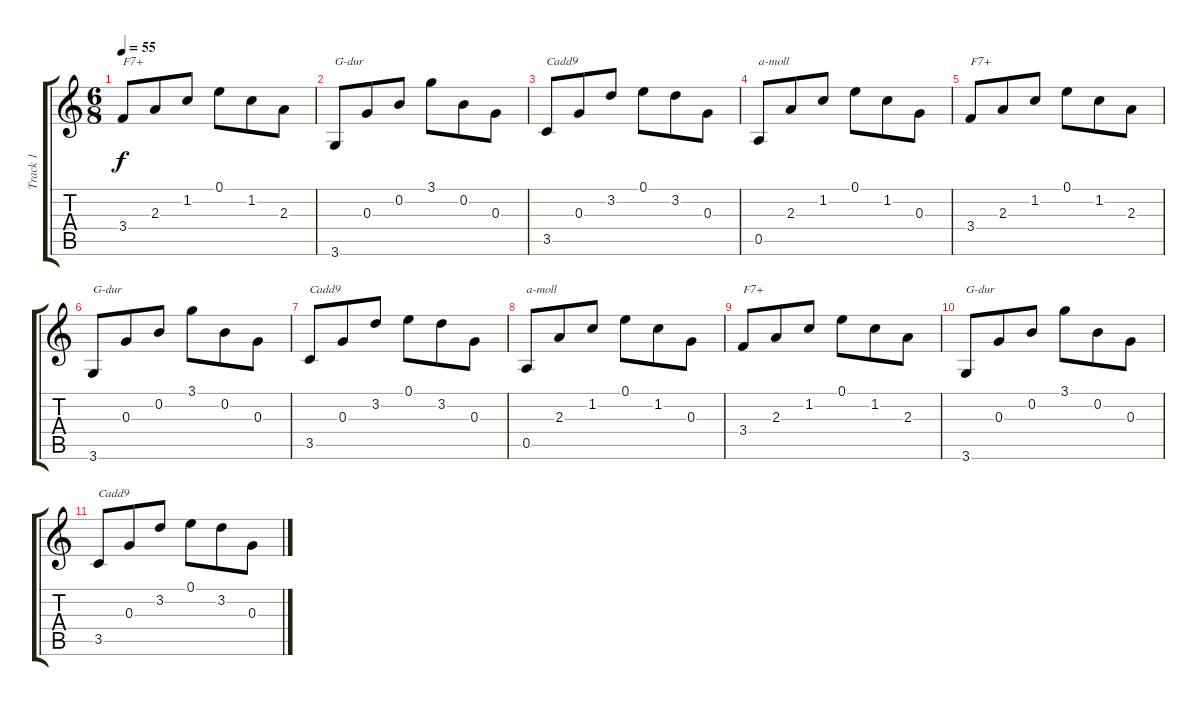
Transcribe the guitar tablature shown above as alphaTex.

\track ("Track 1" "Track 1") {instrument acousticguitarsteel}
\staff {score tabs}
\tuning (E4 B3 G3 D3 A2 E2) {hide}
\ts (6 8)
\tempo 55
\clef g2
\ks c
3.4.8{txt "F7+" dy f} 2.3.8 1.2.8 0.1.8 1.2.8 2.3.8 |
3.6.8{txt "G-dur"} 0.3.8 0.2.8 3.1.8 0.2.8 0.3.8 |
3.5.8{txt "Cadd9"} 0.3.8 3.2.8 0.1.8 3.2.8 0.3.8 |
0.5.8{txt "a-moll"} 2.3.8 1.2.8 0.1.8 1.2.8 0.3.8 |
3.4.8{txt "F7+"} 2.3.8 1.2.8 0.1.8 1.2.8 2.3.8 |
3.6.8{txt "G-dur"} 0.3.8 0.2.8 3.1.8 0.2.8 0.3.8 |
3.5.8{txt "Cadd9"} 0.3.8 3.2.8 0.1.8 3.2.8 0.3.8 |
0.5.8{txt "a-moll"} 2.3.8 1.2.8 0.1.8 1.2.8 0.3.8 |
3.4.8{txt "F7+"} 2.3.8 1.2.8 0.1.8 1.2.8 2.3.8 |
3.6.8{txt "G-dur"} 0.3.8 0.2.8 3.1.8 0.2.8 0.3.8 |
3.5.8{txt "Cadd9"} 0.3.8 3.2.8 0.1.8 3.2.8 0.3.8
